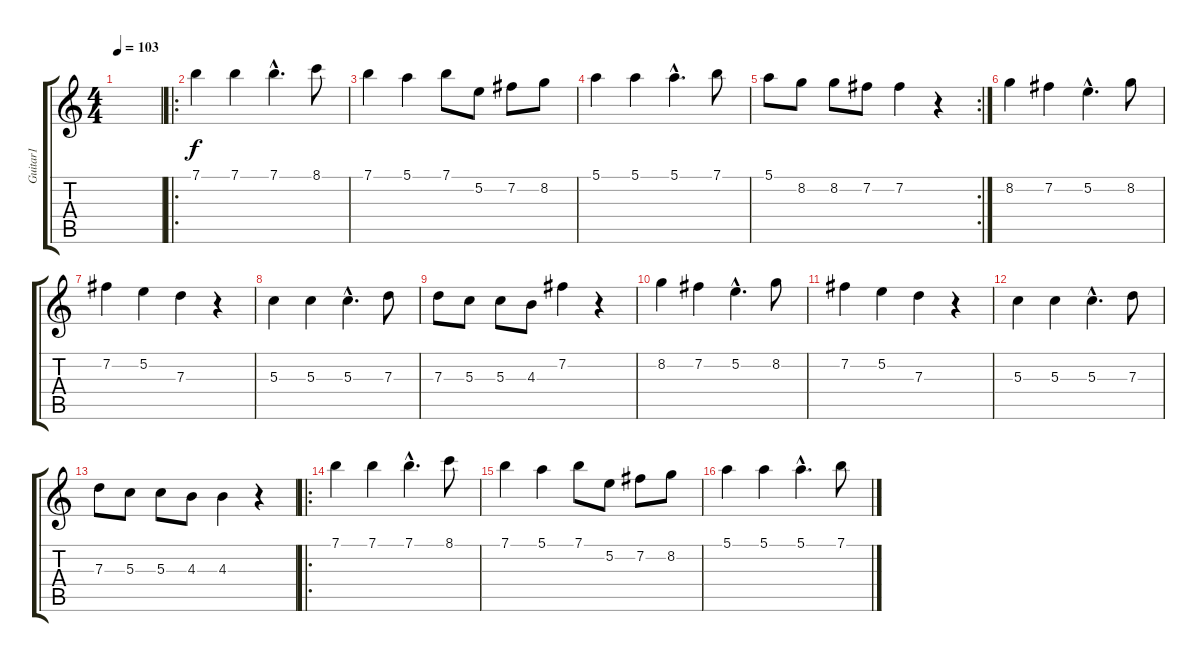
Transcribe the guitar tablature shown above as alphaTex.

\track ("Guitar1" "Guitar1") {instrument distortionguitar}
\staff {score tabs}
\tuning (E4 B3 G3 D3 A2 E2) {hide}
\ts (4 4)
\tempo 103
\clef g2
\ks c
|
\ro
7.1.4 7.1.4 7.1{hac}.4{d} 8.1.8 |
7.1.4 5.1.4 7.1.8 5.2.8 7.2.8 8.2.8 |
5.1.4 5.1.4 5.1{hac}.4{d} 7.1.8 |
\rc 2
5.1.8 8.2.8 8.2.8 7.2.8 7.2.4 r.4 |
8.2.4 7.2.4 5.2{hac}.4{d} 8.2.8 |
7.2.4 5.2.4 7.3.4 r.4 |
5.3.4 5.3.4 5.3{hac}.4{d} 7.3.8 |
7.3.8 5.3.8 5.3.8 4.3.8 7.2.4 r.4 |
8.2.4 7.2.4 5.2{hac}.4{d} 8.2.8 |
7.2.4 5.2.4 7.3.4 r.4 |
5.3.4 5.3.4 5.3{hac}.4{d} 7.3.8 |
7.3.8 5.3.8 5.3.8 4.3.8 4.3.4 r.4 |
\ro
7.1.4 7.1.4 7.1{hac}.4{d} 8.1.8 |
7.1.4 5.1.4 7.1.8 5.2.8 7.2.8 8.2.8 |
5.1.4 5.1.4 5.1{hac}.4{d} 7.1.8
